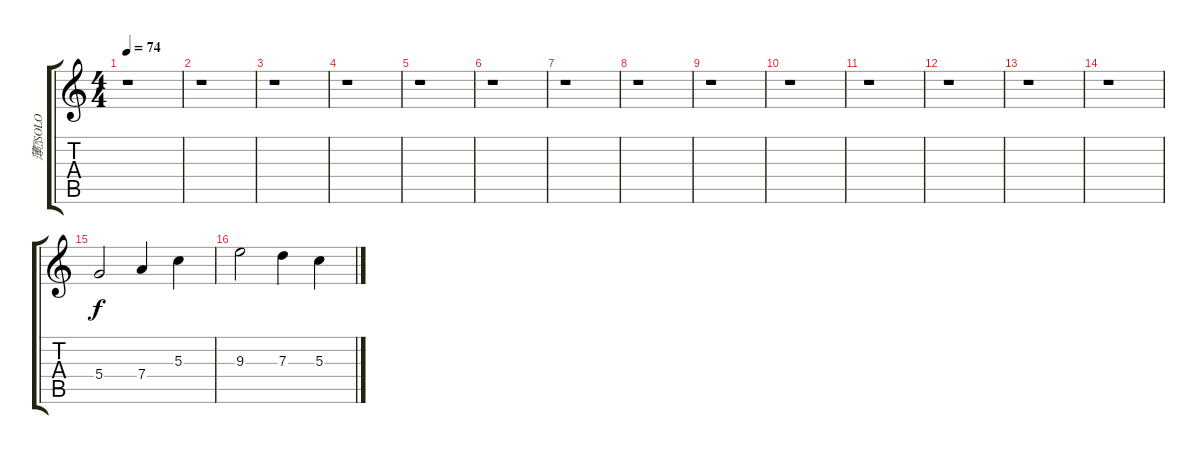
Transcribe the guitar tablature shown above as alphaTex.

\track ("薄SOLO" "薄SOLO") {instrument electricguitarjazz}
\staff {score tabs}
\tuning (E4 B3 G3 D3 A2 E2) {hide}
\ts (4 4)
\tempo 74
\clef g2
\ks c
r.1{dy f} |
r.1 |
r.1 |
r.1 |
r.1 |
r.1 |
r.1 |
r.1 |
r.1 |
r.1 |
r.1 |
r.1 |
r.1 |
r.1 |
5.4.2 7.4.4 5.3.4 |
9.3.2 7.3.4 5.3.4
